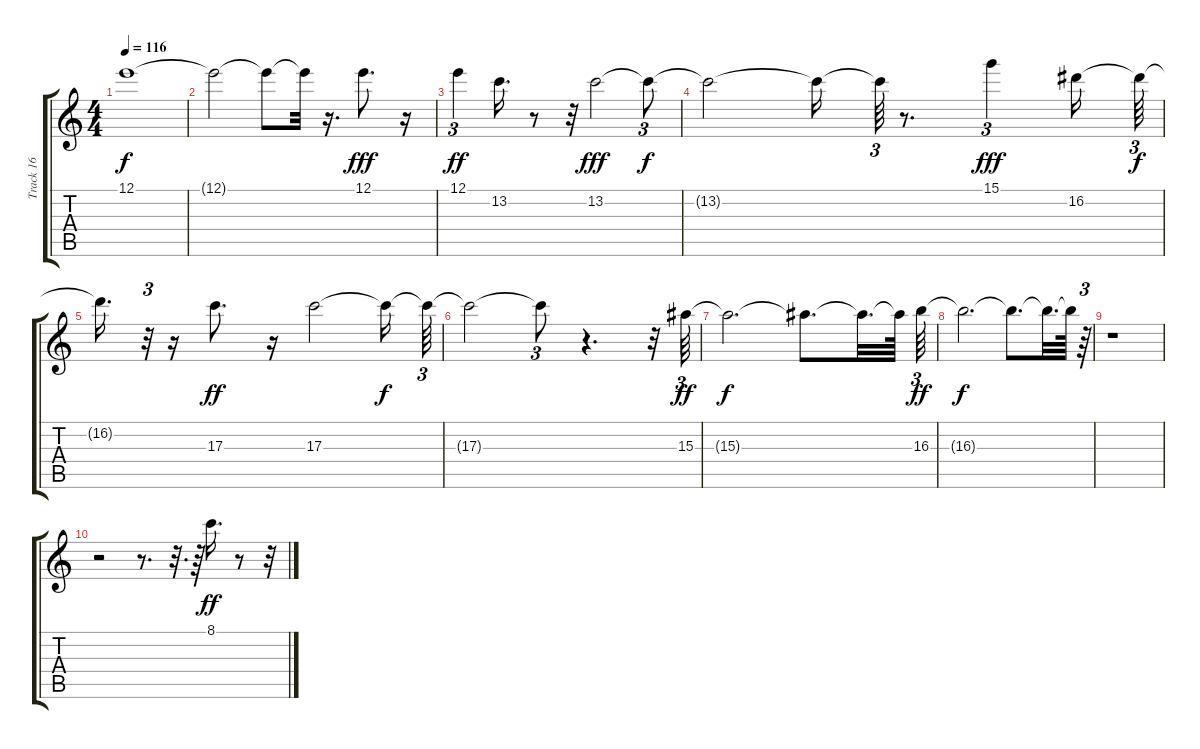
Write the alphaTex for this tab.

\track ("Track 16" "Track 16") {instrument electricguitarjazz}
\staff {score tabs}
\tuning (E4 B3 G3 D3 A2 E2) {hide}
\ts (4 4)
\tempo 116
\clef g2
\ks c
12.1{t}.1{dy f} |
12.1{t}.2 12.1{t}.8 12.1{t}.32 r.16{d} 12.1.8{d dy fff} r.16 |
12.1.4{tu (3 2) dy ff} 13.2.16{d} r.8 r.32 13.2.2{dy fff} 13.2{t}.8{tu (3 2) dy f} |
13.2{t}.2 13.2{t}.16 13.2{t}.64{tu (3 2)} r.8{d} 15.1.4{tu (3 2) dy fff} 16.2.16 16.2{t}.64{tu (3 2) dy f} |
16.2{t}.16{d} r.32{tu (3 2)} r.16 17.3.8{d dy ff} r.16 17.3.2 17.3{t}.16{dy f} 17.3{t}.64{tu (3 2)} |
17.3{t}.2 17.3{t}.8{tu (3 2)} r.4{d} r.32 15.3.64{tu (3 2) dy ff} |
15.3{t}.2{d dy f} 15.3{t}.8{d} 15.3{t}.32{d} 15.3{t}.64 16.3.64{tu (3 2) dy ff} |
16.3{t}.2{d dy f} 16.3{t}.8{d} 16.3{t}.32{d} 16.3{t}.64 r.64{tu (3 2)} |
r.1 |
r.2 r.8{d} r.32{d} r.64 8.1.16{d dy ff} r.8 r.32
